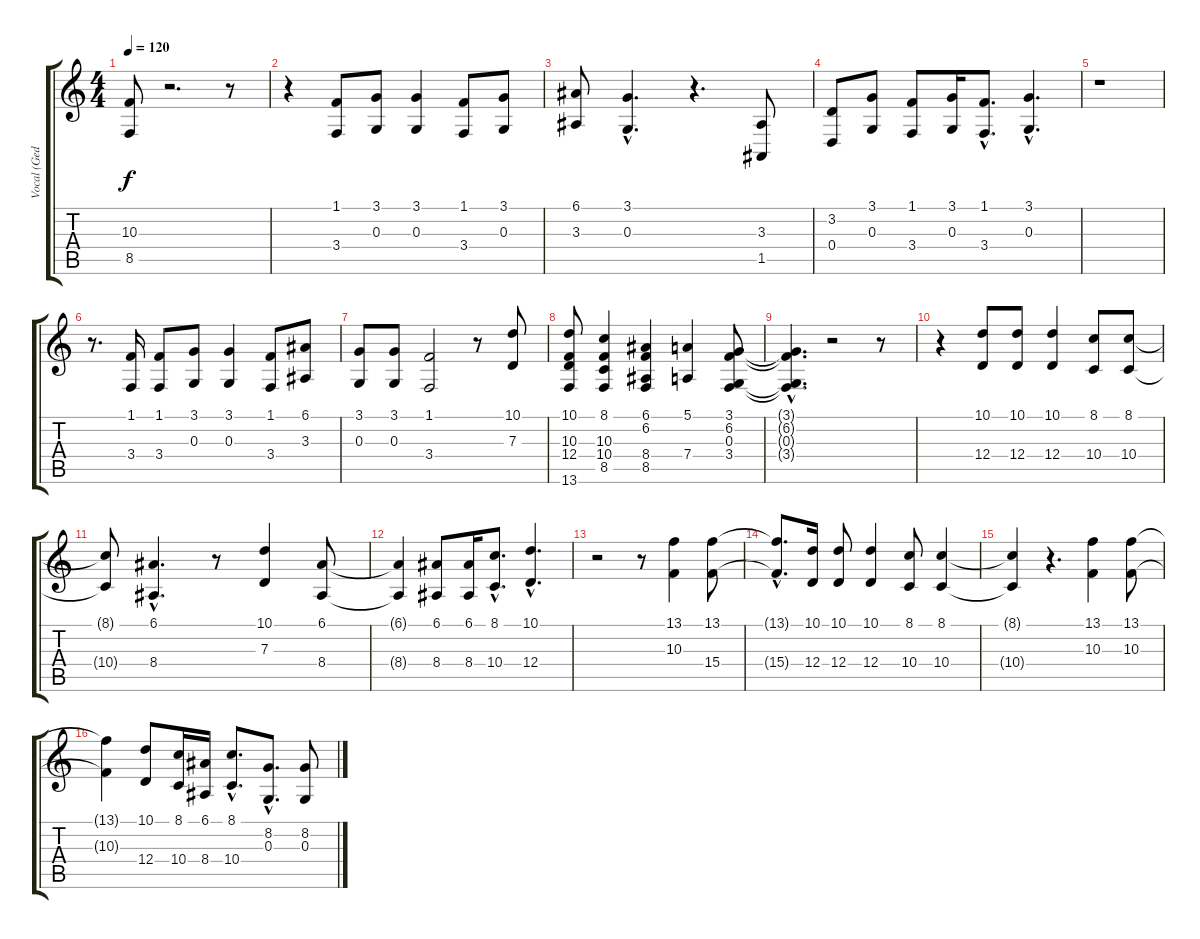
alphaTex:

\track ("Vocal (Geddy)" "Vocal (Ged") {instrument choiraahs}
\staff {score tabs}
\tuning (E4 B3 G3 D3 A2 E2) {hide}
\ts (4 4)
\tempo 120
\clef g2
\ks c
(10.3{t} 8.5{t}).8{dy f} r.2{d} r.8 |
r.4 (1.1 3.4).8 (3.1 0.3).8 (3.1 0.3).4 (1.1 3.4).8 (3.1 0.3).8 |
(6.1 3.3).8 (3.1{hac} 0.3{hac}).4{d} r.4{d} (3.3 1.5).8 |
(3.2 0.4).8 (3.1 0.3).8 (1.1 3.4).8 (3.1 0.3).16 (1.1{hac} 3.4{hac}).8{d} (3.1{hac} 0.3{hac}).4{d} |
r.1 |
r.8{d} (1.1 3.4).16 (1.1 3.4).8 (3.1 0.3).8 (3.1 0.3).4 (1.1 3.4).8 (6.1 3.3).8 |
(3.1 0.3).8 (3.1 0.3).8 (1.1 3.4).2 r.8 (10.1 7.3).8 |
(10.1 10.3 12.4 13.6).8 (8.1 10.3 10.4 8.5).4 (6.1 6.2 8.4 8.5).4 (5.1 7.4).4 (3.1 6.2 0.3 3.4).8 |
(3.1{hac t} 6.2{hac t} 0.3{hac t} 3.4{hac t}).4{d} r.2 r.8 |
r.4 (10.1 12.4).8 (10.1 12.4).8 (10.1 12.4).4 (8.1 10.4).8 (8.1 10.4).8 |
(8.1{t} 10.4{t}).8 (6.1{hac} 8.4{hac}).4{d} r.8 (10.1 7.3).4 (6.1 8.4).8 |
(6.1{t} 8.4{t}).4 (6.1 8.4).8 (6.1 8.4).16 (8.1{hac} 10.4{hac}).8{d} (10.1{hac} 12.4{hac}).4{d} |
r.2 r.8 (13.1 10.3).4 (13.1 15.4).8 |
(13.1{hac t} 15.4{hac t}).8{d} (10.1 12.4).16 (10.1 12.4).8 (10.1 12.4).4 (8.1 10.4).8 (8.1 10.4).4 |
(8.1{t} 10.4{t}).4 r.4{d} (13.1 10.3).4 (13.1 10.3).8 |
(13.1{t} 10.3{t}).4 (10.1 12.4).8 (8.1 10.4).16 (6.1 8.4).16 (8.1{hac} 10.4{hac}).8{d} (8.2{hac} 0.3{hac}).8{d} (8.2 0.3).8
